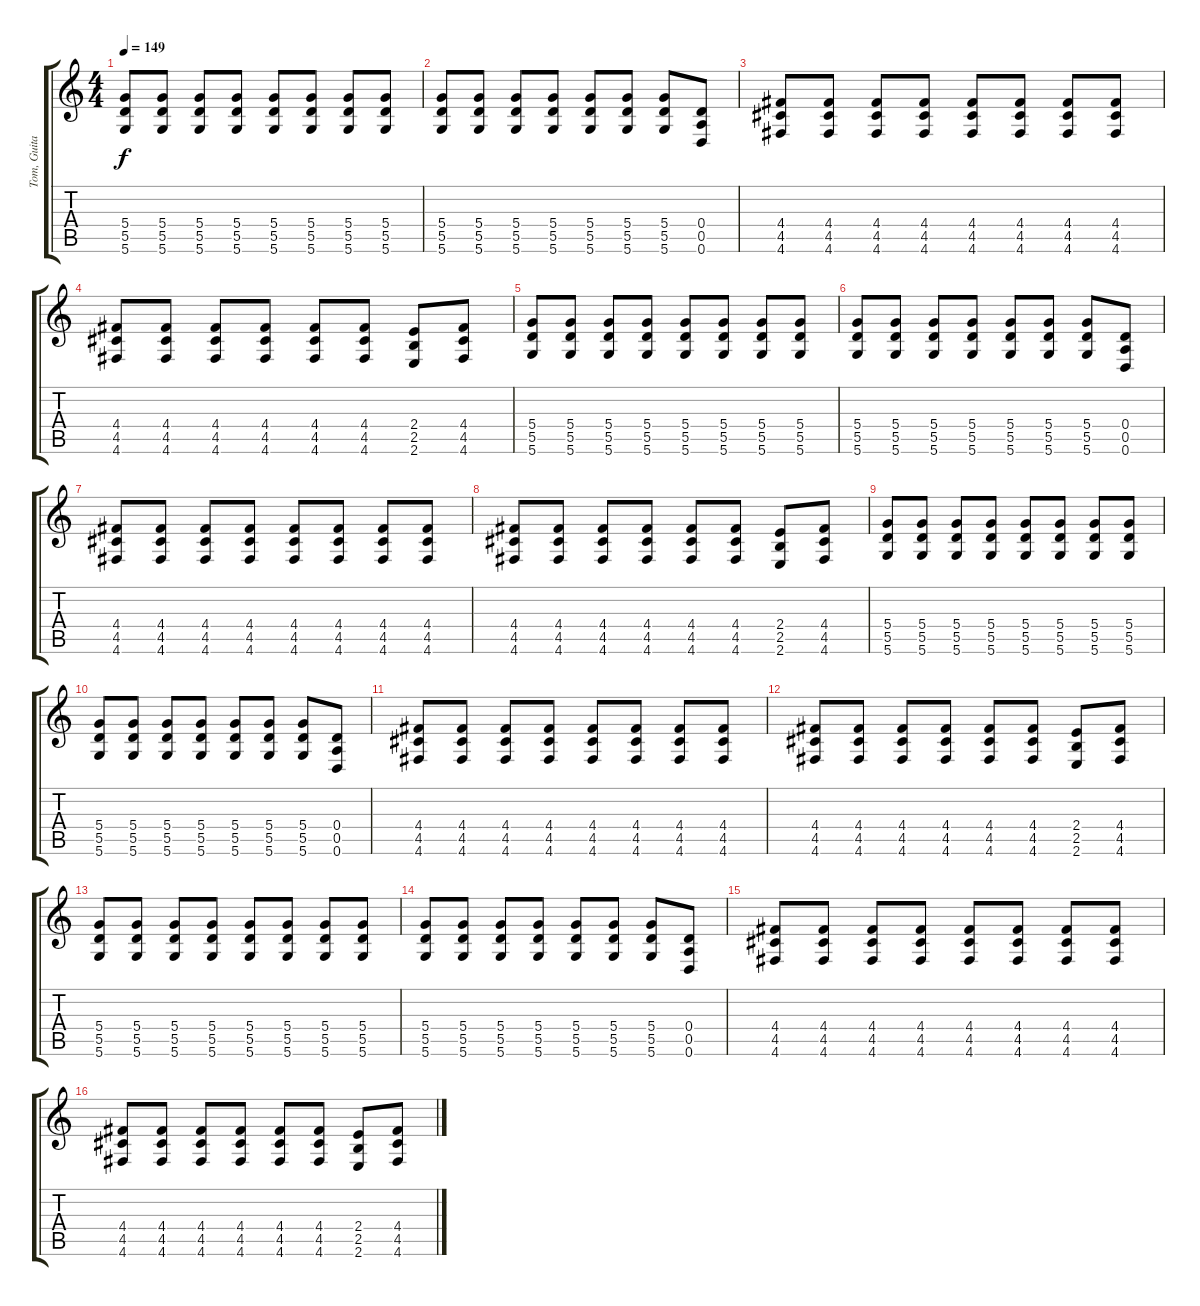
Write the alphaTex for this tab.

\track ("Tom, Guitar 1 - {Tabbed by Peter B.}" "Tom, Guita") {instrument electricguitarclean}
\staff {score tabs}
\tuning (E4 B3 G3 D3 A2 D2) {hide}
\ts (4 4)
\tempo 149
\clef g2
\ks c
(5.4 5.5 5.6).8{dy f instrument distortionguitar} (5.4 5.5 5.6).8 (5.4 5.5 5.6).8 (5.4 5.5 5.6).8 (5.4 5.5 5.6).8 (5.4 5.5 5.6).8 (5.4 5.5 5.6).8 (5.4 5.5 5.6).8 |
(5.4 5.5 5.6).8 (5.4 5.5 5.6).8 (5.4 5.5 5.6).8 (5.4 5.5 5.6).8 (5.4 5.5 5.6).8 (5.4 5.5 5.6).8 (5.4 5.5 5.6).8 (0.4 0.5 0.6).8 |
(4.4 4.5 4.6).8 (4.4 4.5 4.6).8 (4.4 4.5 4.6).8 (4.4 4.5 4.6).8 (4.4 4.5 4.6).8 (4.4 4.5 4.6).8 (4.4 4.5 4.6).8 (4.4 4.5 4.6).8 |
(4.4 4.5 4.6).8 (4.4 4.5 4.6).8 (4.4 4.5 4.6).8 (4.4 4.5 4.6).8 (4.4 4.5 4.6).8 (4.4 4.5 4.6).8 (2.4 2.5 2.6).8 (4.4 4.5 4.6).8 |
(5.4 5.5 5.6).8{instrument distortionguitar} (5.4 5.5 5.6).8 (5.4 5.5 5.6).8 (5.4 5.5 5.6).8 (5.4 5.5 5.6).8 (5.4 5.5 5.6).8 (5.4 5.5 5.6).8 (5.4 5.5 5.6).8 |
(5.4 5.5 5.6).8 (5.4 5.5 5.6).8 (5.4 5.5 5.6).8 (5.4 5.5 5.6).8 (5.4 5.5 5.6).8 (5.4 5.5 5.6).8 (5.4 5.5 5.6).8 (0.4 0.5 0.6).8 |
(4.4 4.5 4.6).8 (4.4 4.5 4.6).8 (4.4 4.5 4.6).8 (4.4 4.5 4.6).8 (4.4 4.5 4.6).8 (4.4 4.5 4.6).8 (4.4 4.5 4.6).8 (4.4 4.5 4.6).8 |
(4.4 4.5 4.6).8 (4.4 4.5 4.6).8 (4.4 4.5 4.6).8 (4.4 4.5 4.6).8 (4.4 4.5 4.6).8 (4.4 4.5 4.6).8 (2.4 2.5 2.6).8 (4.4 4.5 4.6).8 |
(5.4 5.5 5.6).8{instrument distortionguitar} (5.4 5.5 5.6).8 (5.4 5.5 5.6).8 (5.4 5.5 5.6).8 (5.4 5.5 5.6).8 (5.4 5.5 5.6).8 (5.4 5.5 5.6).8 (5.4 5.5 5.6).8 |
(5.4 5.5 5.6).8 (5.4 5.5 5.6).8 (5.4 5.5 5.6).8 (5.4 5.5 5.6).8 (5.4 5.5 5.6).8 (5.4 5.5 5.6).8 (5.4 5.5 5.6).8 (0.4 0.5 0.6).8 |
(4.4 4.5 4.6).8 (4.4 4.5 4.6).8 (4.4 4.5 4.6).8 (4.4 4.5 4.6).8 (4.4 4.5 4.6).8 (4.4 4.5 4.6).8 (4.4 4.5 4.6).8 (4.4 4.5 4.6).8 |
(4.4 4.5 4.6).8 (4.4 4.5 4.6).8 (4.4 4.5 4.6).8 (4.4 4.5 4.6).8 (4.4 4.5 4.6).8 (4.4 4.5 4.6).8 (2.4 2.5 2.6).8 (4.4 4.5 4.6).8 |
(5.4 5.5 5.6).8 (5.4 5.5 5.6).8 (5.4 5.5 5.6).8 (5.4 5.5 5.6).8 (5.4 5.5 5.6).8 (5.4 5.5 5.6).8 (5.4 5.5 5.6).8 (5.4 5.5 5.6).8 |
(5.4 5.5 5.6).8 (5.4 5.5 5.6).8 (5.4 5.5 5.6).8 (5.4 5.5 5.6).8 (5.4 5.5 5.6).8 (5.4 5.5 5.6).8 (5.4 5.5 5.6).8 (0.4 0.5 0.6).8 |
(4.4 4.5 4.6).8 (4.4 4.5 4.6).8 (4.4 4.5 4.6).8 (4.4 4.5 4.6).8 (4.4 4.5 4.6).8 (4.4 4.5 4.6).8 (4.4 4.5 4.6).8 (4.4 4.5 4.6).8 |
(4.4 4.5 4.6).8 (4.4 4.5 4.6).8 (4.4 4.5 4.6).8 (4.4 4.5 4.6).8 (4.4 4.5 4.6).8 (4.4 4.5 4.6).8 (2.4 2.5 2.6).8 (4.4 4.5 4.6).8
